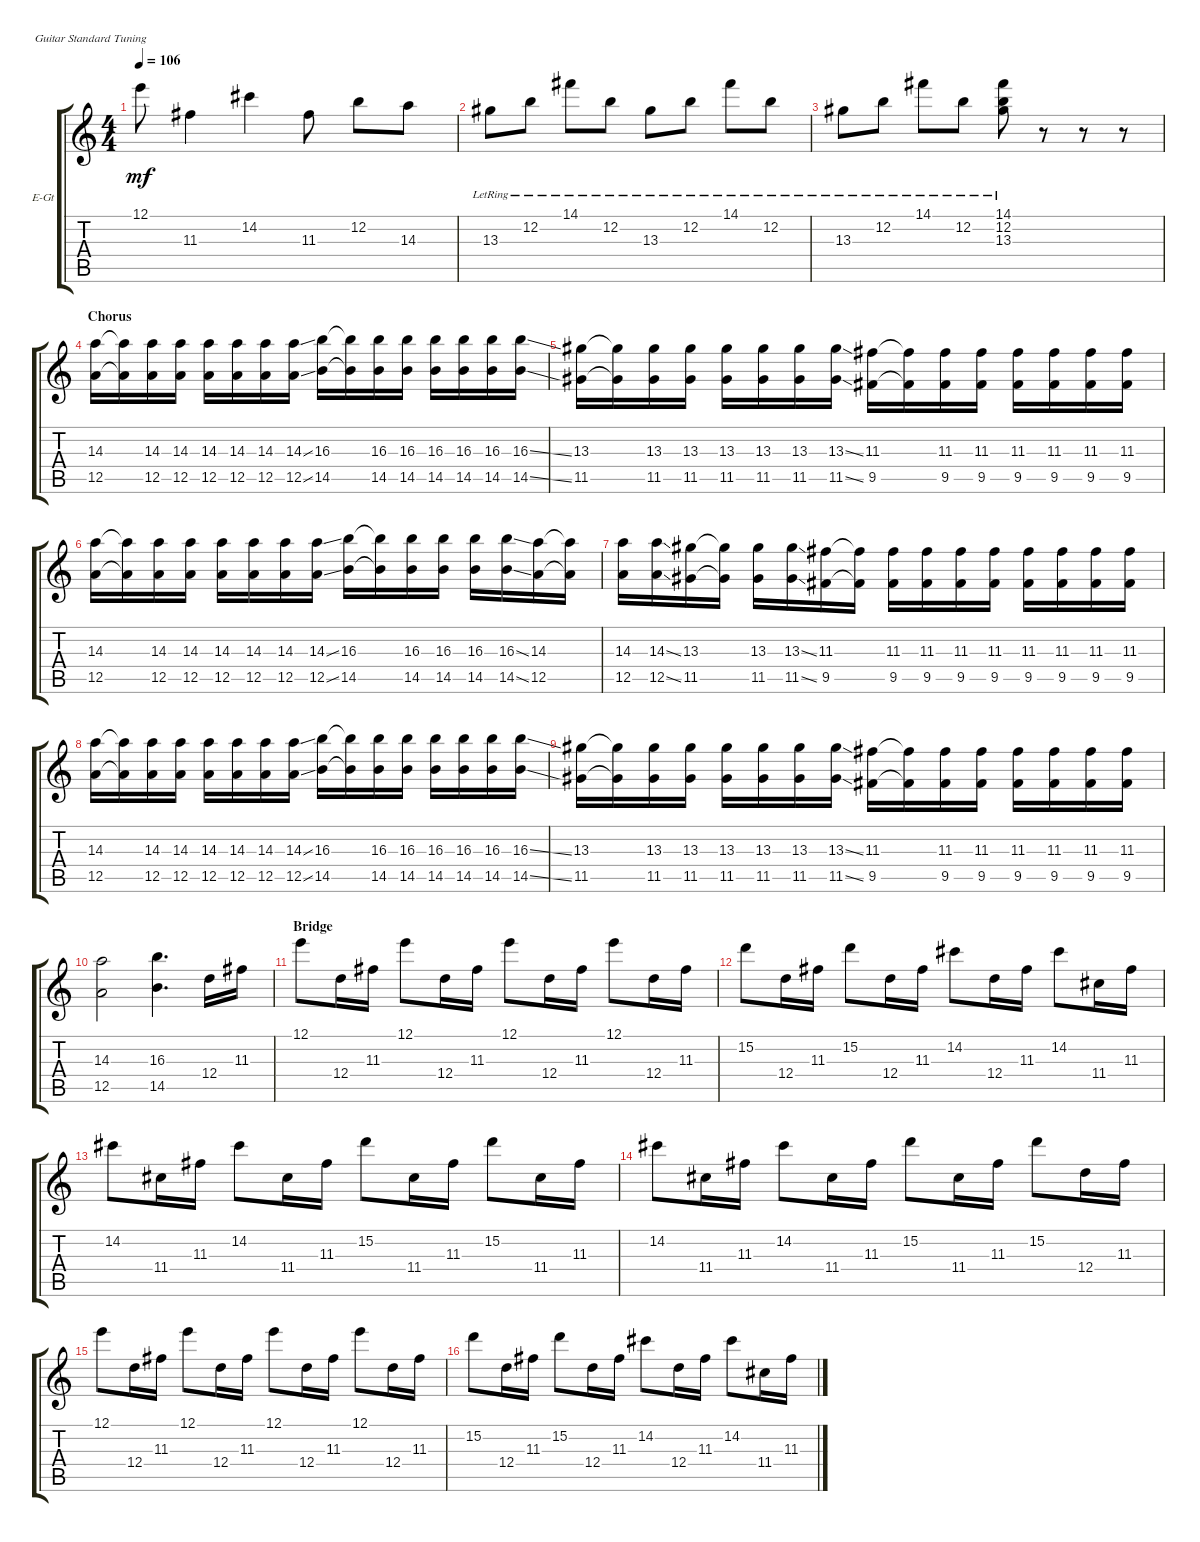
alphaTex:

\defaultSystemsLayout 4
\bracketExtendMode groupsimilarinstruments
\firstSystemTrackNameOrientation horizontal
\otherSystemsTrackNameOrientation horizontal
\track ("Lead Guitar" "E-Gt") {mute instrument distortionguitar}
\staff {score tabs}
\tuning (E4 B3 G3 D3 A2 E2)
\ts (4 4)
\tempo 106
\clef g2
\ks c
12.1{t}.8{dy mf} 11.3.4 14.2.4 11.3.8 12.2.8 14.3.8 |
13.3{lr}.8 12.2{lr}.8 14.1{lr}.8 12.2{lr}.8 13.3{lr}.8 12.2{lr}.8 14.1{lr}.8 12.2{lr}.8 |
13.3{lr}.8 12.2{lr}.8 14.1{lr}.8 12.2{lr}.8 (13.3{lr} 12.2{lr} 14.1{lr}).8 r.8 r.8 r.8 |
\section ("" "Chorus")
(12.5 14.3).16 (12.5{t} 14.3{t}).16 (12.5 14.3).16 (12.5 14.3).16 (12.5 14.3).16 (12.5 14.3).16 (12.5 14.3).16 (12.5{ss} 14.3{ss}).16 (14.5 16.3).16 (14.5{t} 16.3{t}).16 (14.5 16.3).16 (14.5 16.3).16 (14.5 16.3).16 (14.5 16.3).16 (14.5 16.3).16 (14.5{ss} 16.3{ss}).16 |
(11.5 13.3).16 (11.5{t} 13.3{t}).16 (11.5 13.3).16 (11.5 13.3).16 (11.5 13.3).16 (11.5 13.3).16 (11.5 13.3).16 (11.5{ss} 13.3{ss}).16 (9.5 11.3).16 (9.5{t} 11.3{t}).16 (9.5 11.3).16 (9.5 11.3).16 (9.5 11.3).16 (9.5 11.3).16 (9.5 11.3).16 (9.5 11.3).16 |
(12.5 14.3).16 (12.5{t} 14.3{t}).16 (12.5 14.3).16 (12.5 14.3).16 (12.5 14.3).16 (12.5 14.3).16 (12.5 14.3).16 (12.5{ss} 14.3{ss}).16 (14.5 16.3).16 (14.5{t} 16.3{t}).16 (14.5 16.3).16 (14.5 16.3).16 (14.5 16.3).16 (14.5{ss} 16.3{ss}).16 (12.5 14.3).16 (12.5{t} 14.3{t}).16 |
(12.5 14.3).16 (12.5{ss} 14.3{ss}).16 (11.5 13.3).16 (11.5{t} 13.3{t}).16 (11.5 13.3).16 (11.5{ss} 13.3{ss}).16 (9.5 11.3).16 (9.5{t} 11.3{t}).16 (9.5 11.3).16 (9.5 11.3).16 (9.5 11.3).16 (9.5 11.3).16 (9.5 11.3).16 (9.5 11.3).16 (9.5 11.3).16 (9.5 11.3).16 |
(12.5 14.3).16 (12.5{t} 14.3{t}).16 (12.5 14.3).16 (12.5 14.3).16 (12.5 14.3).16 (12.5 14.3).16 (12.5 14.3).16 (12.5{ss} 14.3{ss}).16 (14.5 16.3).16 (14.5{t} 16.3{t}).16 (14.5 16.3).16 (14.5 16.3).16 (14.5 16.3).16 (14.5 16.3).16 (14.5 16.3).16 (14.5{ss} 16.3{ss}).16 |
(11.5 13.3).16 (11.5{t} 13.3{t}).16 (11.5 13.3).16 (11.5 13.3).16 (11.5 13.3).16 (11.5 13.3).16 (11.5 13.3).16 (11.5{ss} 13.3{ss}).16 (9.5 11.3).16 (9.5{t} 11.3{t}).16 (9.5 11.3).16 (9.5 11.3).16 (9.5 11.3).16 (9.5 11.3).16 (9.5 11.3).16 (9.5 11.3).16 |
(12.5 14.3).2 (16.3 14.5).4{d} 12.4.16 11.3.16 |
\section ("" "Bridge")
12.1.8 12.4.16 11.3.16 12.1.8 12.4.16 11.3.16 12.1.8 12.4.16 11.3.16 12.1.8 12.4.16 11.3.16 |
15.2.8 12.4.16 11.3.16 15.2.8 12.4.16 11.3.16 14.2.8 12.4.16 11.3.16 14.2.8 11.4.16 11.3.16 |
14.2.8 11.4.16 11.3.16 14.2.8 11.4.16 11.3.16 15.2.8 11.4.16 11.3.16 15.2.8 11.4.16 11.3.16 |
14.2.8 11.4.16 11.3.16 14.2.8 11.4.16 11.3.16 15.2.8 11.4.16 11.3.16 15.2.8 12.4.16 11.3.16 |
12.1.8 12.4.16 11.3.16 12.1.8 12.4.16 11.3.16 12.1.8 12.4.16 11.3.16 12.1.8 12.4.16 11.3.16 |
15.2.8 12.4.16 11.3.16 15.2.8 12.4.16 11.3.16 14.2.8 12.4.16 11.3.16 14.2.8 11.4.16 11.3.16
